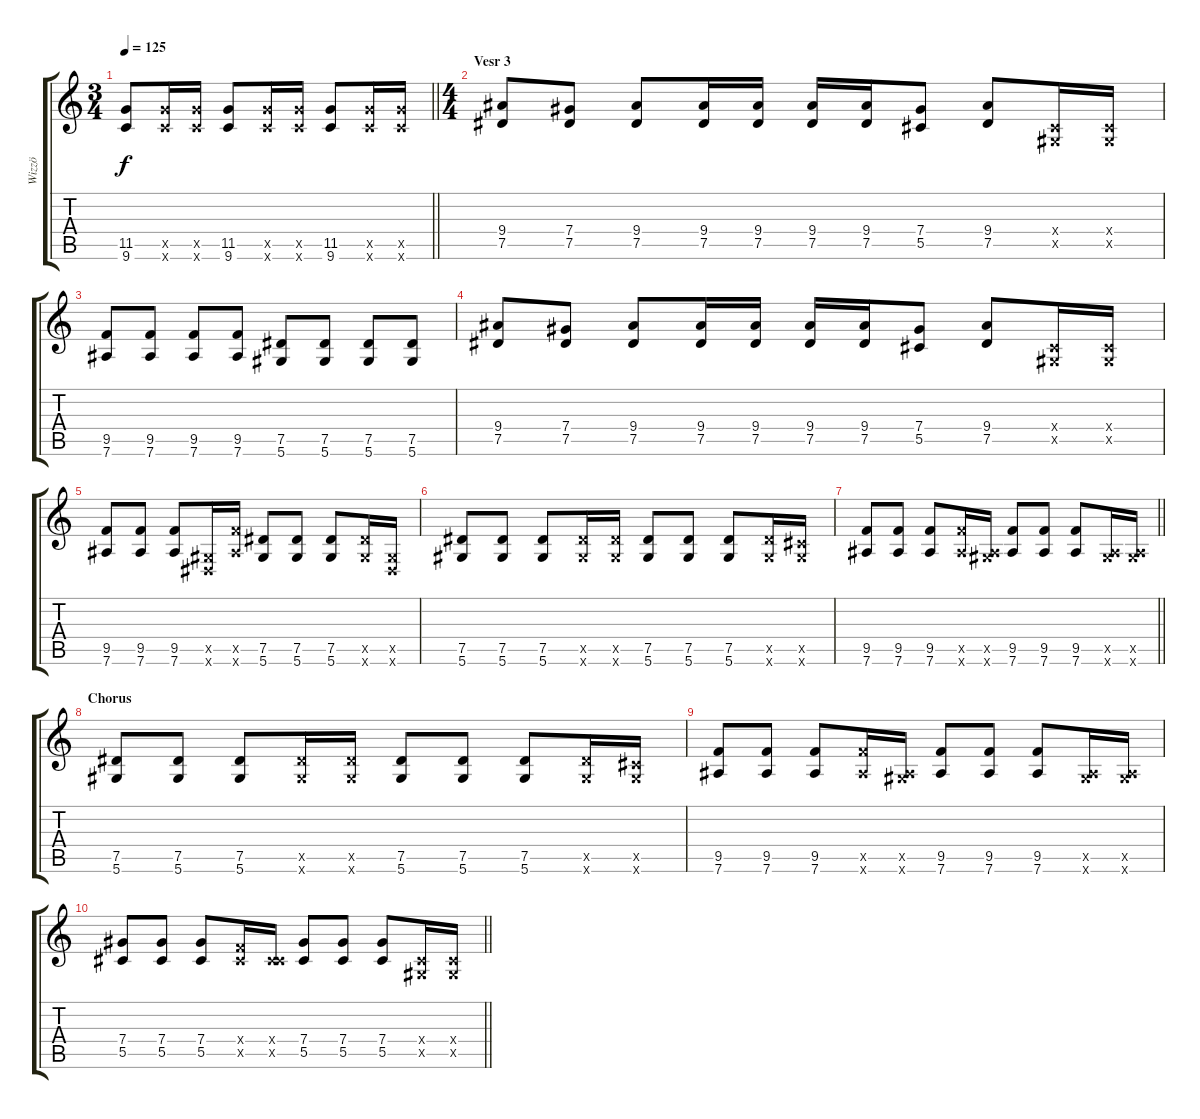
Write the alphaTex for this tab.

\track ("Wizzö" "Wizzö") {instrument distortionguitar}
\staff {score tabs}
\tuning (Eb4 Bb3 Gb3 Db3 Ab2 Eb2) {hide}
\ts (3 4)
\tempo 125
\clef g2
\barLineRight lightlight
\ks c
(11.5 9.6).8{dy f} (11.5{x} 9.6{x}).16 (11.5{x} 9.6{x}).16 (11.5 9.6).8 (11.5{x} 9.6{x}).16 (11.5{x} 9.6{x}).16 (11.5 9.6).8 (11.5{x} 9.6{x}).16 (11.5{x} 9.6{x}).16 |
\ts (4 4)
\section ("" "Vesr 3")
(9.4 7.5).8 (7.4 7.5).8 (9.4 7.5).8 (9.4 7.5).16 (9.4 7.5).16 (9.4 7.5).16 (9.4 7.5).16 (7.4 5.5).8 (9.4 7.5).8 (0.4{x} 0.5{x}).16 (0.4{x} 0.5{x}).16 |
(9.5 7.6).8 (9.5 7.6).8 (9.5 7.6).8 (9.5 7.6).8 (7.5 5.6).8 (7.5 5.6).8 (7.5 5.6).8 (7.5 5.6).8 |
(9.4 7.5).8 (7.4 7.5).8 (9.4 7.5).8 (9.4 7.5).16 (9.4 7.5).16 (9.4 7.5).16 (9.4 7.5).16 (7.4 5.5).8 (9.4 7.5).8 (0.4{x} 0.5{x}).16 (0.4{x} 0.5{x}).16 |
(9.5 7.6).8 (9.5 7.6).8 (9.5 7.6).8 (0.5{x} 0.6{x}).16 (9.5{x} 7.6{x}).16 (7.5 5.6).8 (7.5 5.6).8 (7.5 5.6).8 (7.5{x} 5.6{x}).16 (0.5{x} 0.6{x}).16 |
(7.5 5.6).8 (7.5 5.6).8 (7.5 5.6).8 (7.5{x} 5.6{x}).16 (7.5{x} 5.6{x}).16 (7.5 5.6).8 (7.5 5.6).8 (7.5 5.6).8 (7.5{x} 5.6{x}).16 (5.5{x} 5.6{x}).16 |
\barLineRight lightlight
(9.5 7.6).8 (9.5 7.6).8 (9.5 7.6).8 (9.5{x} 7.6{x}).16 (0.5{x} 7.6{x}).16 (9.5 7.6).8 (9.5 7.6).8 (9.5 7.6).8 (0.5{x} 7.6{x}).16 (0.5{x} 7.6{x}).16 |
\section ("" "Chorus")
(7.5 5.6).8 (7.5 5.6).8 (7.5 5.6).8 (7.5{x} 5.6{x}).16 (7.5{x} 5.6{x}).16 (7.5 5.6).8 (7.5 5.6).8 (7.5 5.6).8 (7.5{x} 5.6{x}).16 (5.5{x} 5.6{x}).16 |
(9.5 7.6).8 (9.5 7.6).8 (9.5 7.6).8 (9.5{x} 7.6{x}).16 (0.5{x} 7.6{x}).16 (9.5 7.6).8 (9.5 7.6).8 (9.5 7.6).8 (0.5{x} 7.6{x}).16 (0.5{x} 7.6{x}).16 |
\barLineRight lightlight
(7.4 5.5).8 (7.4 5.5).8 (7.4 5.5).8 (0.4{x} 9.5{x}).16 (0.4{x} 5.5{x}).16 (7.4 5.5).8 (7.4 5.5).8 (7.4 5.5).8 (0.4{x} 0.5{x}).16 (0.4{x} 0.5{x}).16
